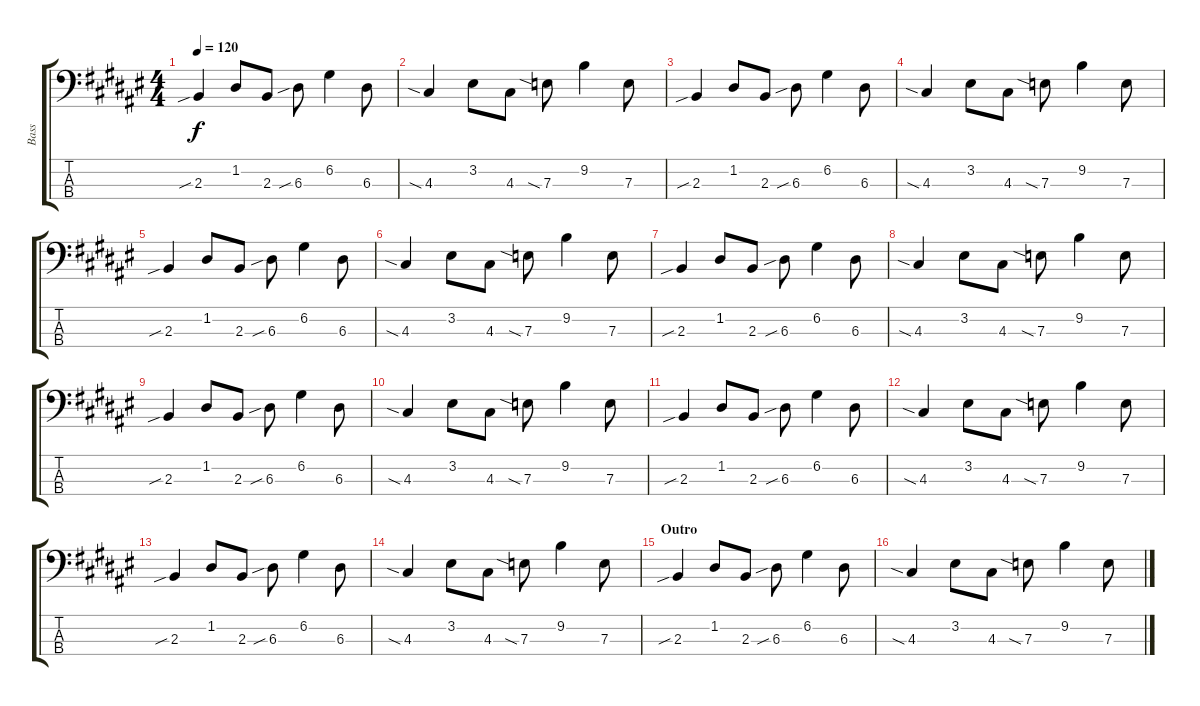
\track ("Bass" "Bass") {instrument fretlessbass}
\staff {score tabs}
\tuning (G2 D2 A1 E1) {hide}
\ts (4 4)
\tempo 120
\clef f4
\ks f#
2.3{sib}.4{dy f} 1.2.8 2.3.8 6.3{sib}.8 6.2.4 6.3.8 |
4.3{sia}.4 3.2.8 4.3.8 7.3{sia}.8 9.2.4 7.3.8 |
2.3{sib}.4 1.2.8 2.3.8 6.3{sib}.8 6.2.4 6.3.8 |
4.3{sia}.4 3.2.8 4.3.8 7.3{sia}.8 9.2.4 7.3.8 |
2.3{sib}.4 1.2.8 2.3.8 6.3{sib}.8 6.2.4 6.3.8 |
4.3{sia}.4 3.2.8 4.3.8 7.3{sia}.8 9.2.4 7.3.8 |
2.3{sib}.4 1.2.8 2.3.8 6.3{sib}.8 6.2.4 6.3.8 |
4.3{sia}.4 3.2.8 4.3.8 7.3{sia}.8 9.2.4 7.3.8 |
2.3{sib}.4 1.2.8 2.3.8 6.3{sib}.8 6.2.4 6.3.8 |
4.3{sia}.4 3.2.8 4.3.8 7.3{sia}.8 9.2.4 7.3.8 |
2.3{sib}.4 1.2.8 2.3.8 6.3{sib}.8 6.2.4 6.3.8 |
4.3{sia}.4 3.2.8 4.3.8 7.3{sia}.8 9.2.4 7.3.8 |
2.3{sib}.4 1.2.8 2.3.8 6.3{sib}.8 6.2.4 6.3.8 |
4.3{sia}.4 3.2.8 4.3.8 7.3{sia}.8 9.2.4 7.3.8 |
\section ("" "Outro")
2.3{sib}.4 1.2.8 2.3.8 6.3{sib}.8 6.2.4 6.3.8 |
4.3{sia}.4 3.2.8 4.3.8 7.3{sia}.8 9.2.4 7.3.8
